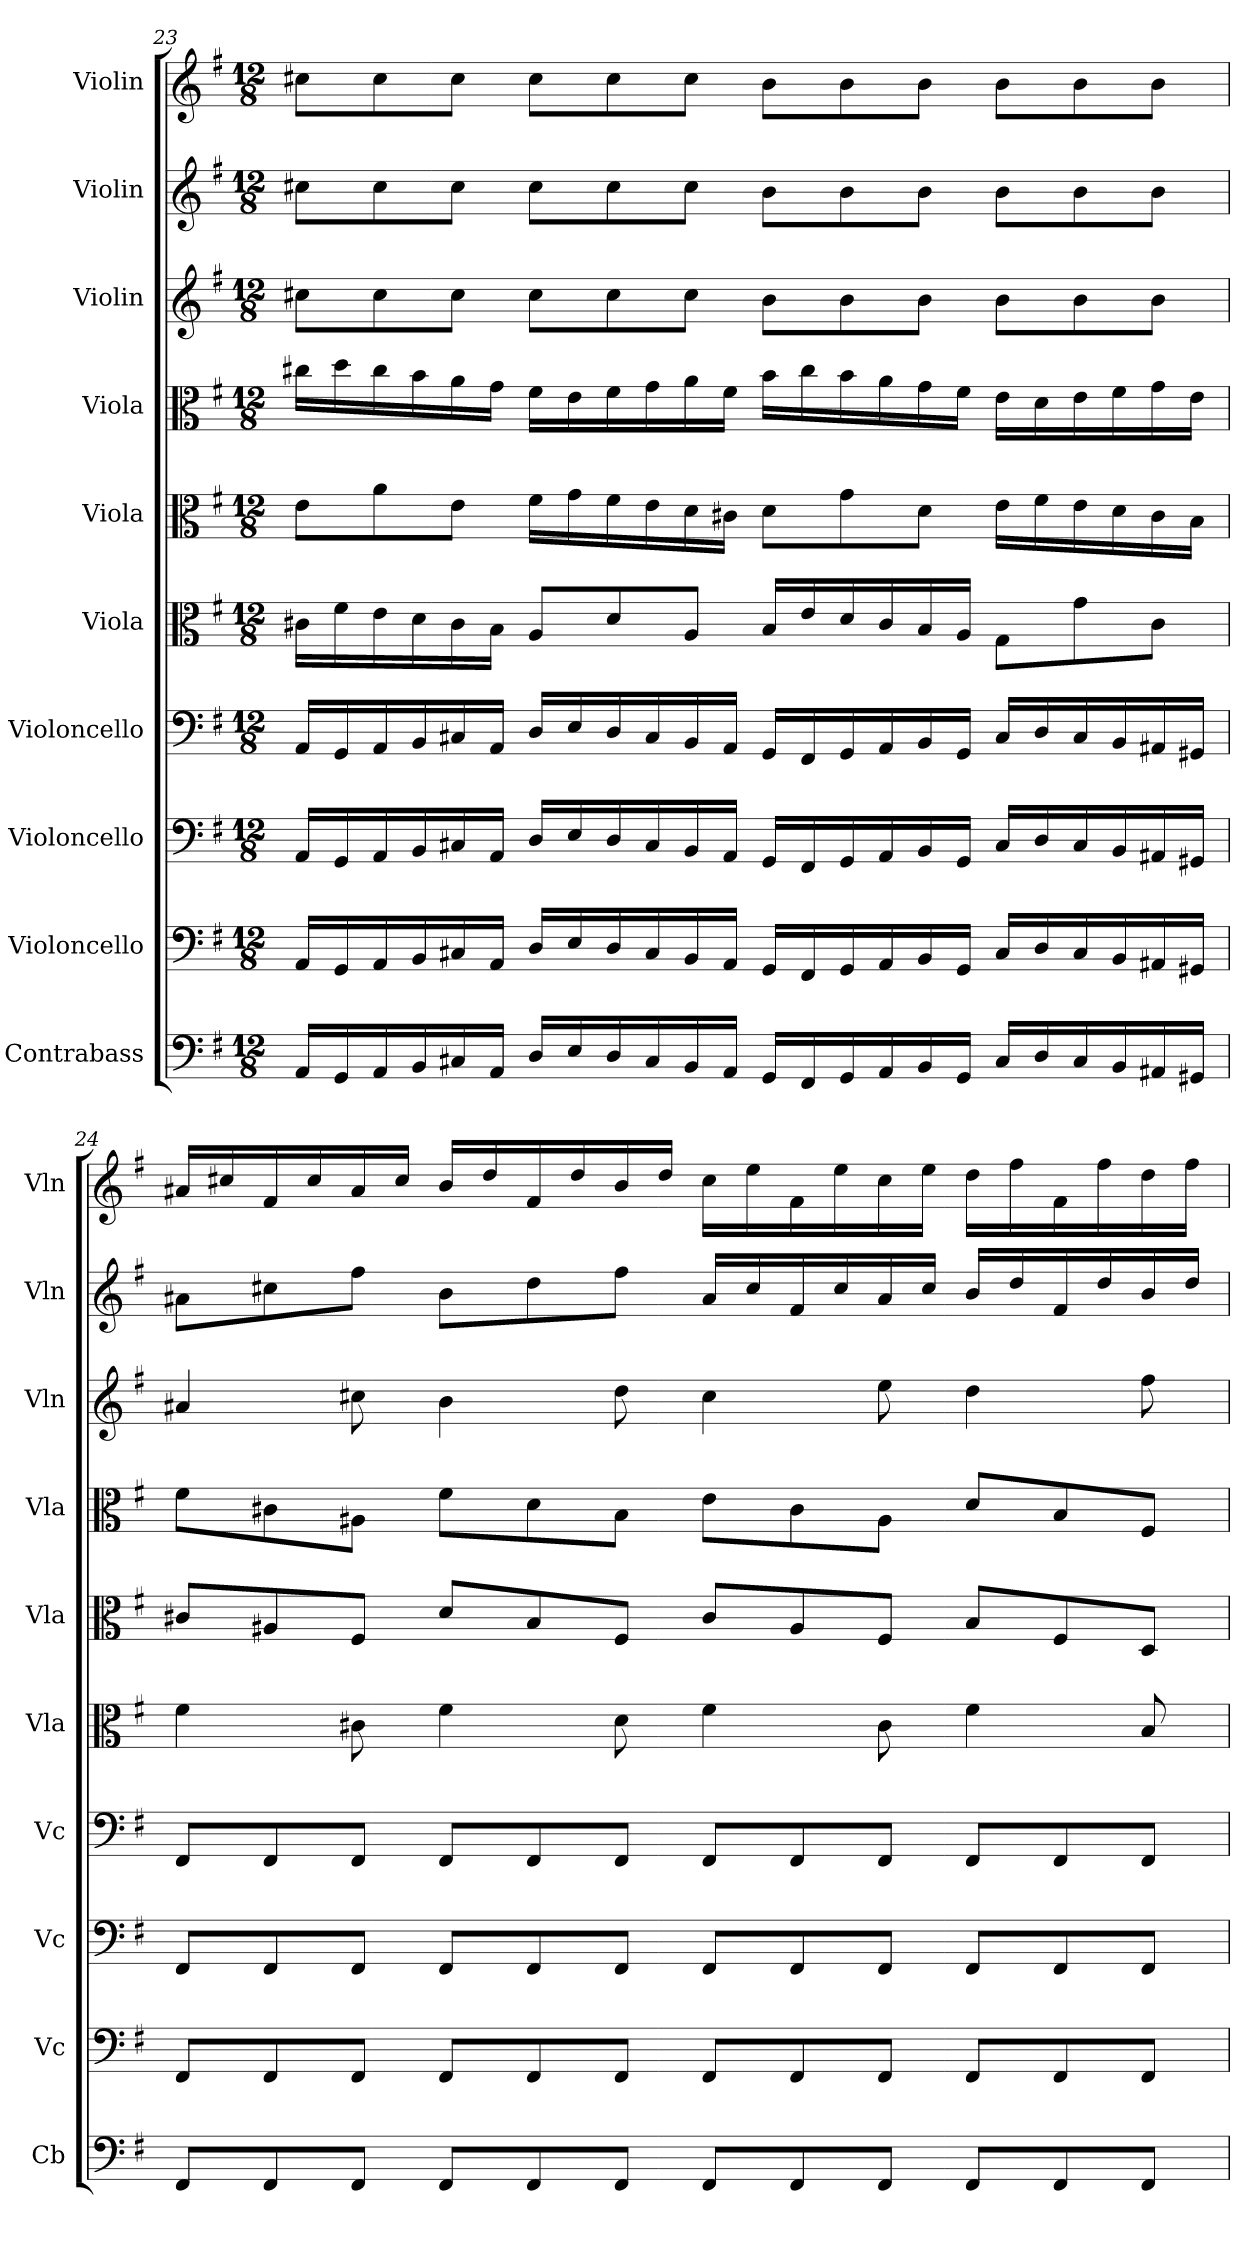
**kern	**kern	**kern	**kern	**kern	**kern	**kern	**kern	**kern	**kern
*part10	*part9	*part8	*part7	*part6	*part5	*part4	*part3	*part2	*part1
*staff10	*staff9	*staff8	*staff7	*staff6	*staff5	*staff4	*staff3	*staff2	*staff1
*I"Contrabass	*I"Violoncello	*I"Violoncello	*I"Violoncello	*I"Viola	*I"Viola	*I"Viola	*I"Violin	*I"Violin	*I"Violin
*I'Cb	*I'Vc	*I'Vc	*I'Vc	*I'Vla	*I'Vla	*I'Vla	*I'Vln	*I'Vln	*I'Vln
*clefF4	*clefF4	*clefF4	*clefF4	*clefC3	*clefC3	*clefC3	*clefG2	*clefG2	*clefG2
*k[f#]	*k[f#]	*k[f#]	*k[f#]	*k[f#]	*k[f#]	*k[f#]	*k[f#]	*k[f#]	*k[f#]
*G:	*G:	*G:	*G:	*G:	*G:	*G:	*G:	*G:	*G:
*M12/8	*M12/8	*M12/8	*M12/8	*M12/8	*M12/8	*M12/8	*M12/8	*M12/8	*M12/8
=23	=23	=23	=23	=23	=23	=23	=23	=23	=23
16AA/LL	16AA/LL	16AA/LL	16AA/LL	16c#X\LL	8e\L	16cc#X\LL	8cc#X\L	8cc#X\L	8cc#X\L
16GG/	16GG/	16GG/	16GG/	16f#\	.	16dd\	.	.	.
16AA/	16AA/	16AA/	16AA/	16e\	8a\	16cc#\	8cc#\	8cc#\	8cc#\
16BB/	16BB/	16BB/	16BB/	16d\	.	16b\	.	.	.
16C#X/	16C#X/	16C#X/	16C#X/	16c#\	8e\J	16a\	8cc#\J	8cc#\J	8cc#\J
16AA/JJ	16AA/JJ	16AA/JJ	16AA/JJ	16B\JJ	.	16g\JJ	.	.	.
16D/LL	16D/LL	16D/LL	16D/LL	8A/L	16f#\LL	16f#\LL	8cc#\L	8cc#\L	8cc#\L
16E/	16E/	16E/	16E/	.	16g\	16e\	.	.	.
16D/	16D/	16D/	16D/	8d/	16f#\	16f#\	8cc#\	8cc#\	8cc#\
16C#/	16C#/	16C#/	16C#/	.	16e\	16g\	.	.	.
16BB/	16BB/	16BB/	16BB/	8A/J	16d\	16a\	8cc#\J	8cc#\J	8cc#\J
16AA/JJ	16AA/JJ	16AA/JJ	16AA/JJ	.	16c#X\JJ	16f#\JJ	.	.	.
16GG/LL	16GG/LL	16GG/LL	16GG/LL	16B/LL	8d\L	16b\LL	8b\L	8b\L	8b\L
16FF#/	16FF#/	16FF#/	16FF#/	16e/	.	16cc#\	.	.	.
16GG/	16GG/	16GG/	16GG/	16d/	8g\	16b\	8b\	8b\	8b\
16AA/	16AA/	16AA/	16AA/	16c#/	.	16a\	.	.	.
16BB/	16BB/	16BB/	16BB/	16B/	8d\J	16g\	8b\J	8b\J	8b\J
16GG/JJ	16GG/JJ	16GG/JJ	16GG/JJ	16A/JJ	.	16f#\JJ	.	.	.
16C#/LL	16C#/LL	16C#/LL	16C#/LL	8G\L	16e\LL	16e\LL	8b\L	8b\L	8b\L
16D/	16D/	16D/	16D/	.	16f#\	16d\	.	.	.
16C#/	16C#/	16C#/	16C#/	8g\	16e\	16e\	8b\	8b\	8b\
16BB/	16BB/	16BB/	16BB/	.	16d\	16f#\	.	.	.
16AA#X/	16AA#X/	16AA#X/	16AA#X/	8c#\J	16c#\	16g\	8b\J	8b\J	8b\J
16GG#X/JJ	16GG#X/JJ	16GG#X/JJ	16GG#X/JJ	.	16B\JJ	16e\JJ	.	.	.
=24	=24	=24	=24	=24	=24	=24	=24	=24	=24
8FF#/L	8FF#/L	8FF#/L	8FF#/L	4f#\	8c#X/L	8f#\L	4a#X/	8a#X\L	16a#X/LL
.	.	.	.	.	.	.	.	.	16cc#X/
8FF#/	8FF#/	8FF#/	8FF#/	.	8A#X/	8c#X\	.	8cc#X\	16f#/
.	.	.	.	.	.	.	.	.	16cc#/
8FF#/J	8FF#/J	8FF#/J	8FF#/J	8c#X\	8F#/J	8A#X\J	8cc#X\	8ff#\J	16a#/
.	.	.	.	.	.	.	.	.	16cc#/JJ
8FF#/L	8FF#/L	8FF#/L	8FF#/L	4f#\	8d/L	8f#\L	4b\	8b\L	16b/LL
.	.	.	.	.	.	.	.	.	16dd/
8FF#/	8FF#/	8FF#/	8FF#/	.	8B/	8d\	.	8dd\	16f#/
.	.	.	.	.	.	.	.	.	16dd/
8FF#/J	8FF#/J	8FF#/J	8FF#/J	8d\	8F#/J	8B\J	8dd\	8ff#\J	16b/
.	.	.	.	.	.	.	.	.	16dd/JJ
8FF#/L	8FF#/L	8FF#/L	8FF#/L	4f#\	8c#/L	8e\L	4cc#\	16a#/LL	16cc#\LL
.	.	.	.	.	.	.	.	16cc#/	16ee\
8FF#/	8FF#/	8FF#/	8FF#/	.	8A#/	8c#\	.	16f#/	16f#\
.	.	.	.	.	.	.	.	16cc#/	16ee\
8FF#/J	8FF#/J	8FF#/J	8FF#/J	8c#\	8F#/J	8A#\J	8ee\	16a#/	16cc#\
.	.	.	.	.	.	.	.	16cc#/JJ	16ee\JJ
8FF#/L	8FF#/L	8FF#/L	8FF#/L	4f#\	8B/L	8d/L	4dd\	16b/LL	16dd\LL
.	.	.	.	.	.	.	.	16dd/	16ff#\
8FF#/	8FF#/	8FF#/	8FF#/	.	8F#/	8B/	.	16f#/	16f#\
.	.	.	.	.	.	.	.	16dd/	16ff#\
8FF#/J	8FF#/J	8FF#/J	8FF#/J	8B/	8D/J	8F#/J	8ff#\	16b/	16dd\
.	.	.	.	.	.	.	.	16dd/JJ	16ff#\JJ
=	=	=	=	=	=	=	=	=	=
*-	*-	*-	*-	*-	*-	*-	*-	*-	*-
